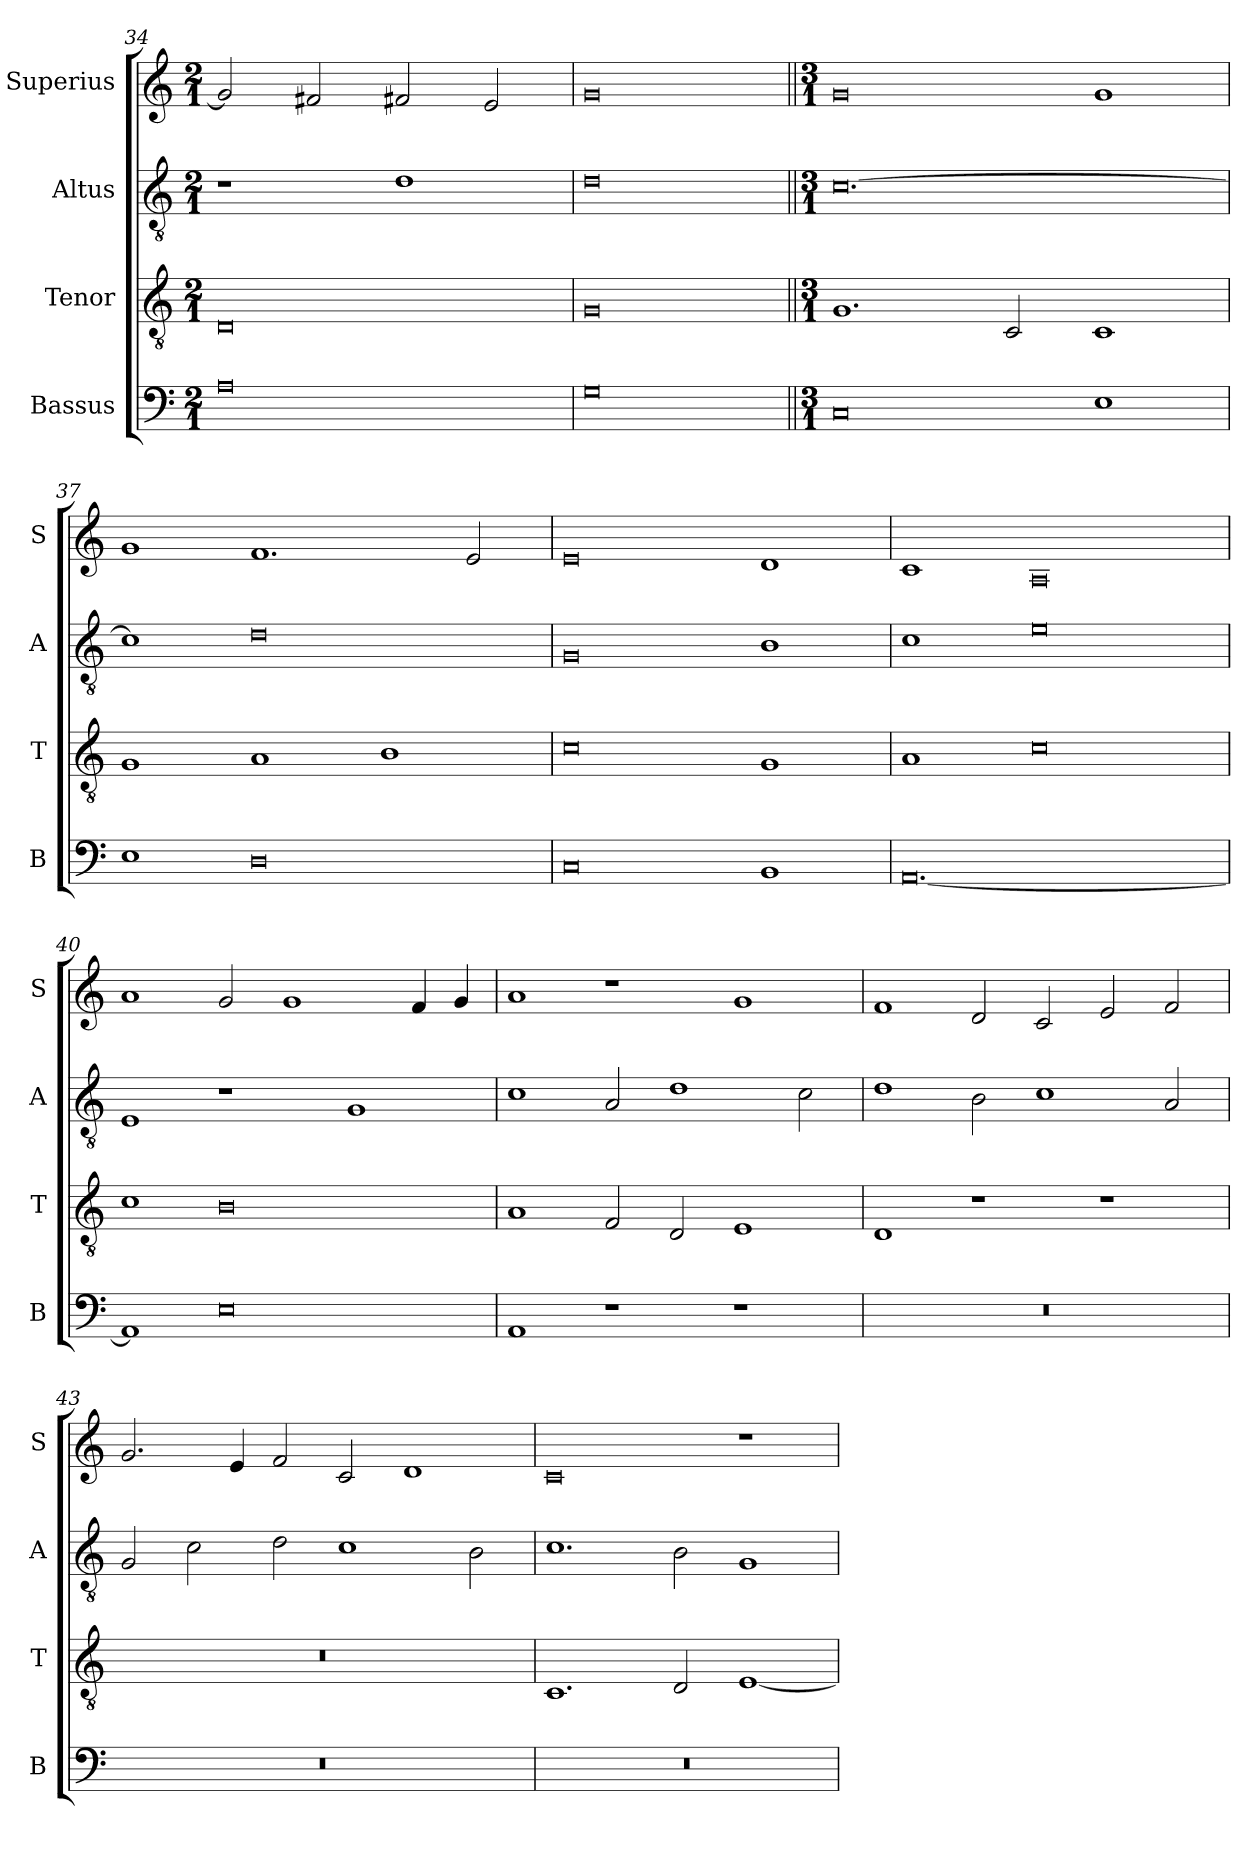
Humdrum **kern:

**kern	**kern	**kern	**kern
*part4	*part3	*part2	*part1
*staff4	*staff3	*staff2	*staff1
*I"Bassus	*I"Tenor	*I"Altus	*I"Superius
*I'B	*I'T	*I'A	*I'S
*clefF4	*clefGv2	*clefGv2	*clefG2
*k[]	*k[]	*k[]	*k[]
*M2/1	*M2/1	*M2/1	*M2/1
=34	=34	=34	=34
0A	0D	1r	2g/]
.	.	.	2f#X/
.	.	1d	2f#X/
.	.	.	2e/
=35	=35	=35	=35
0G	0G	0d	0g
!!LO:LB:g=z
=36||	=36||	=36||	=36||
*M3/1	*M3/1	*M3/1	*M3/1
0C	1.G	[0.c	0g
.	2C/	.	.
1E	1C	.	1g
=37	=37	=37	=37
1E	1G	1c]	1g
0D	1A	0d	1.f
.	1B	.	.
.	.	.	2e/
=38	=38	=38	=38
0C	0c	0G	0e
1BB	1G	1B	1d
=39	=39	=39	=39
[0.AA	1A	1c	1c
.	0c	0e	0A
=40	=40	=40	=40
1AA]	1c	1E	1a
0E	0B	1r	2g/
.	.	.	1g
.	.	1G	.
.	.	.	4f/
.	.	.	4g/
=41	=41	=41	=41
1AA	1A	1c	1a
1r	2F/	2A/	1r
.	2D/	1d	.
1r	1E	.	1g
.	.	2c\	.
=42	=42	=42	=42
0.r	1D	1d	1f
.	1r	2B\	2d/
.	.	1c	2c/
.	1r	.	2e/
.	.	2A/	2f/
=43	=43	=43	=43
0.r	0.r	2G/	2.g/
.	.	2c\	.
.	.	.	4e/
.	.	2d\	2f/
.	.	1c	2c/
.	.	.	1d
.	.	2B\	.
=44	=44	=44	=44
0.r	1.C	1.c	0c
.	2D/	2B\	.
.	[1E	1G	1r
=	=	=	=
*-	*-	*-	*-
